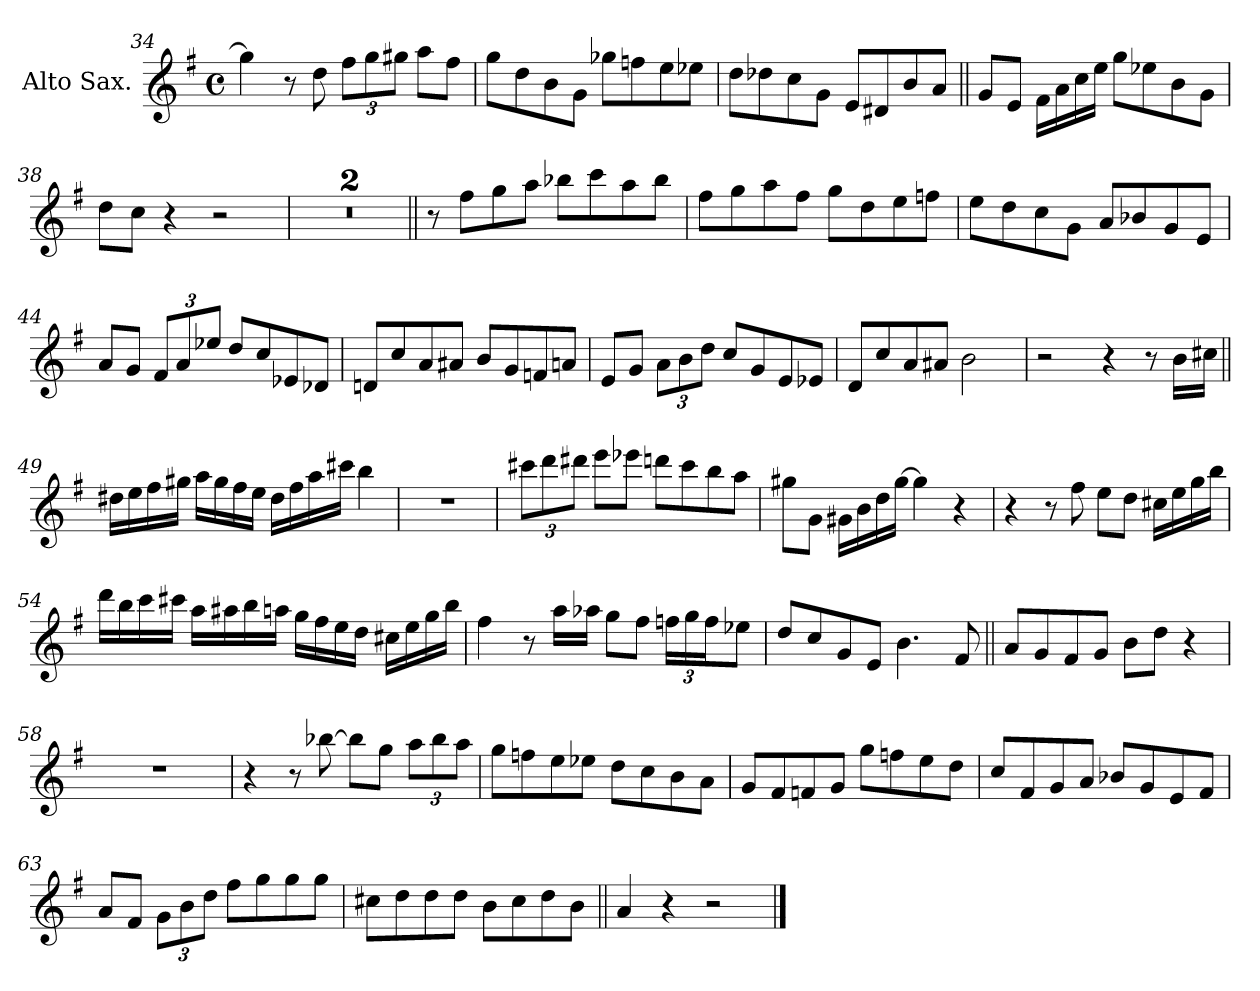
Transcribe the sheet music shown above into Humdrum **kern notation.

**kern
*part1
*staff1
*I"Alto Sax.
*I'Sax
*clefG2
*ITrd5c9
*k[b-e-]
*B-:
*M4/4
*met(c)
=34
4b-\]
8r
8f\
12a\L
12b-\
12bn\J
8cc\L
8a\J
=35
8b-\L
8f\
8d\
8B-\J
8b--X\L
8a-X\
8g\
8g-X\J
=36
8f\L
8f-X\
8e-\
8B-\J
8G/L
8F#X/
8d/
8c/J
!!LO:LB:g=z
=37||
8B-/L
8G/J
16A\LL
16c\
16e-\
16g\JJ
8b-\L
8g-X\
8d\
8B-\J
=38
8f\L
8e-\J
4r
2r
=39
1r
=40
1r
!!LO:LB:g=z
=41||
8r
8a\L
8b-\
8cc\J
8dd-X\L
8ee-\
8cc\
8dd-\J
=42
8a\L
8b-\
8cc\
8a\J
8b-\L
8f\
8g\
8a-X\J
=43
8g\L
8f\
8e-\
8B-\J
8c/L
8d-X/
8B-/
8G/J
=44
8c/L
8B-/J
12A/L
12c/
12g-X/J
8f/L
8e-/
8G-X/
8F-X/J
!!LO:LB:g=z
=45
8Fn/L
8e-/
8c/
8c#X/J
8d/L
8B-/
8A-X/
8cn/J
=46
8G/L
8B-/J
12c\L
12d\
12f\J
8e-/L
8B-/
8G/
8G-X/J
=47
8F/L
8e-/
8c/
8c#X/J
2d\
=48
2r
4r
8r
16d\LL
16en\JJ
!!LO:LB:g=z
=49||
16f#X\LL
16g\
16a\
16bn\JJ
16cc\LL
16b\
16a\
16g\JJ
16f#\LL
16a\
16cc\
16een\JJ
4dd\
=50
1r
=51
12een\L
12ff\
12ff#X\J
8gg\L
8gg-X\J
8ffn\L
8ee\
8dd\
8cc\J
=52
8bn\L
8B-i\J
16Bn\LL
16d\
16f\
[16b\JJ
4b\]
4r
!!LO:LB:g=z
=53
4r
8r
8a\
8g\L
8f\J
16en\LL
16g\
16b-\
16dd\JJ
=54
16ff\LL
16dd\
16ee-\
16een\JJ
16cc\LL
16cc#X\
16dd\
16ccn\JJ
16b-\LL
16a\
16g\
16f\JJ
16en\LL
16g\
16b-\
16dd\JJ
=55
4a\
8r
16cc\LL
16cc-X\JJ
8b-\L
8a\J
24a-X\LL
24b-\
24a-\J
8g-X\J
=56
8f/L
8e-/
8B-/
8G/J
4.d\
8A/
!!LO:LB:g=z
=57||
8c/L
8B-/
8A/
8B-/J
8d\L
8f\J
4r
=58
*^
1r	2ryy
.	2ryy
*v	*v
=59
4r
8r
[8dd-X\
8dd-\L]
8b-\J
12cc\L
12dd-\
12cc\J
=60
8b-\L
8a-X\
8g\
8g-X\J
8f\L
8e-\
8d\
8c\J
!!LO:LB:g=z
=61
8B-/L
8A/
8A-X/
8B-/J
8b-\L
8a-X\
8g\
8f\J
=62
8e-/L
8A/
8B-/
8c/J
8d-X/L
8B-/
8G/
8A/J
=63
8c/L
8A/J
12B-\L
12d\
12f\J
8a\L
8b-\
8b-\
8b-\J
=64
8en\L
8f\
8f\
8f\J
8d\L
8e\
8f\
8d\J
=65||
4c/
4r
2r
==
*-
